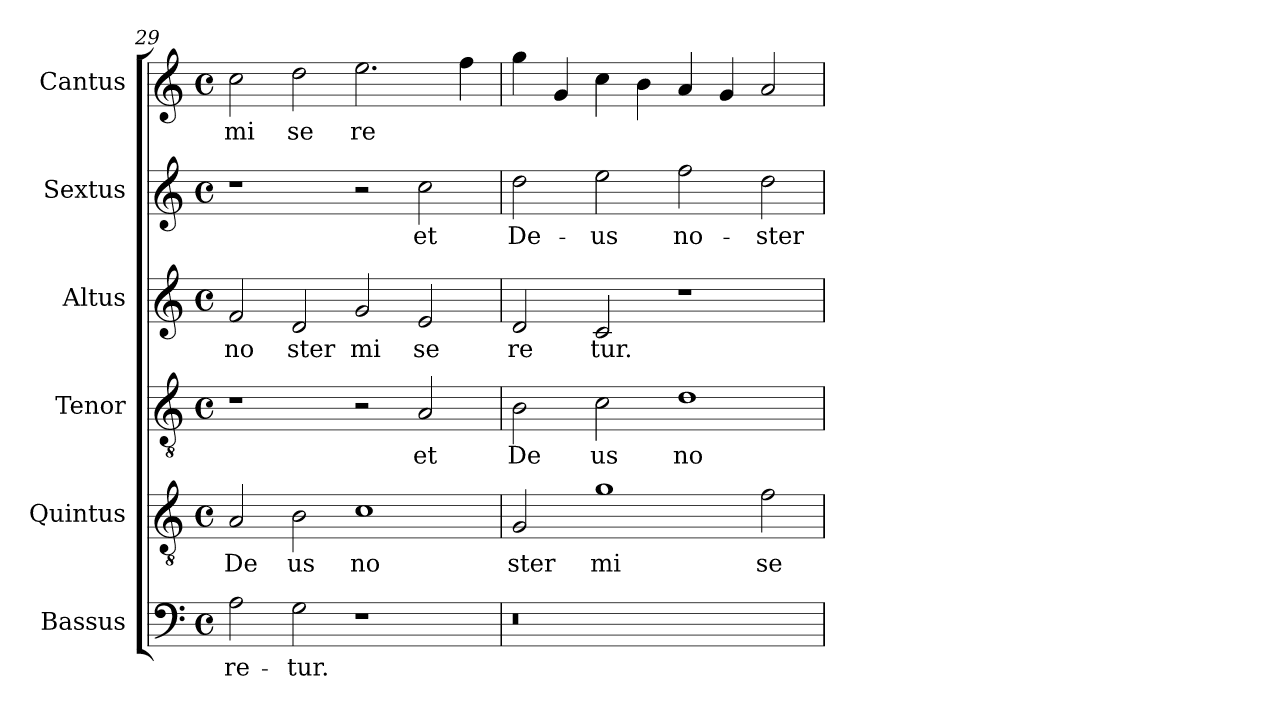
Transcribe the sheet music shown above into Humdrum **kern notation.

**kern	**text	**kern	**text	**kern	**text	**kern	**text	**kern	**text	**kern	**text
*part6	*part6	*part5	*part5	*part4	*part4	*part3	*part3	*part2	*part2	*part1	*part1
*staff6	*staff6	*staff5	*staff5	*staff4	*staff4	*staff3	*staff3	*staff2	*staff2	*staff1	*staff1
*I"Bassus	*	*I"Quintus	*	*I"Tenor	*	*I"Altus	*	*I"Sextus	*	*I"Cantus	*
*clefF4	*	*clefGv2	*	*clefGv2	*	*clefG2	*	*clefG2	*	*clefG2	*
*M4/4	*	*M4/4	*	*M4/4	*	*M4/4	*	*M4/4	*	*M4/4	*
*met(c)	*	*met(c)	*	*met(c)	*	*met(c)	*	*met(c)	*	*met(c)	*
=29	=29	=29	=29	=29	=29	=29	=29	=29	=29	=29	=29
!	!LO:LY:b:cj	!	!LO:LY:b:cj	!	!	!	!LO:LY:b:cj	!	!	!	!LO:LY:b:cj
2A\	-re-	2A/	De	1r	.	2f/	no	1r	.	2cc\	mi
!	!LO:LY:b:cj	!	!LO:LY:b:cj	!	!	!	!LO:LY:b:cj	!	!	!	!LO:LY:b:cj
2G\	-tur.	2B\	us	.	.	2d/	ster	.	.	2dd\	se
!	!	!	!LO:LY:b:cj	!	!	!	!LO:LY:b:cj	!	!	!	!LO:LY:b:cj
1r	.	1c	no	2r	.	2g/	mi	2r	.	2.ee\	re
!	!	!	!	!	!LO:LY:b:cj	!	!LO:LY:b:cj	!	!LO:LY:b:cj	!	!
.	.	.	.	2A/	et	2e/	se	2cc\	et	.	.
.	.	.	.	.	.	.	.	.	.	4ff\	.
=30	=30	=30	=30	=30	=30	=30	=30	=30	=30	=30	=30
!	!	!	!LO:LY:b:cj	!	!LO:LY:b:cj	!	!LO:LY:b:cj	!	!LO:LY:b:cj	!	!
0r	.	2G/	ster	2B\	De	2d/	re	2dd\	De-	4gg\	.
.	.	.	.	.	.	.	.	.	.	4g/	.
!	!	!	!LO:LY:b:cj	!	!LO:LY:b:cj	!	!LO:LY:b:cj	!	!LO:LY:b:cj	!	!
.	.	1g	mi	2c\	us	2c/	tur.	2ee\	-us	4cc\	.
.	.	.	.	.	.	.	.	.	.	4b\	.
!	!	!	!	!	!LO:LY:b:cj	!	!	!	!LO:LY:b:cj	!	!
.	.	.	.	1d	no	1r	.	2ff\	no-	4a/	.
.	.	.	.	.	.	.	.	.	.	4g/	.
!	!	!	!LO:LY:b:cj	!	!	!	!	!	!LO:LY:b:cj	!	!
.	.	2f\	se	.	.	.	.	2dd\	-ster	2a/	.
=	=	=	=	=	=	=	=	=	=	=	=
*-	*-	*-	*-	*-	*-	*-	*-	*-	*-	*-	*-
